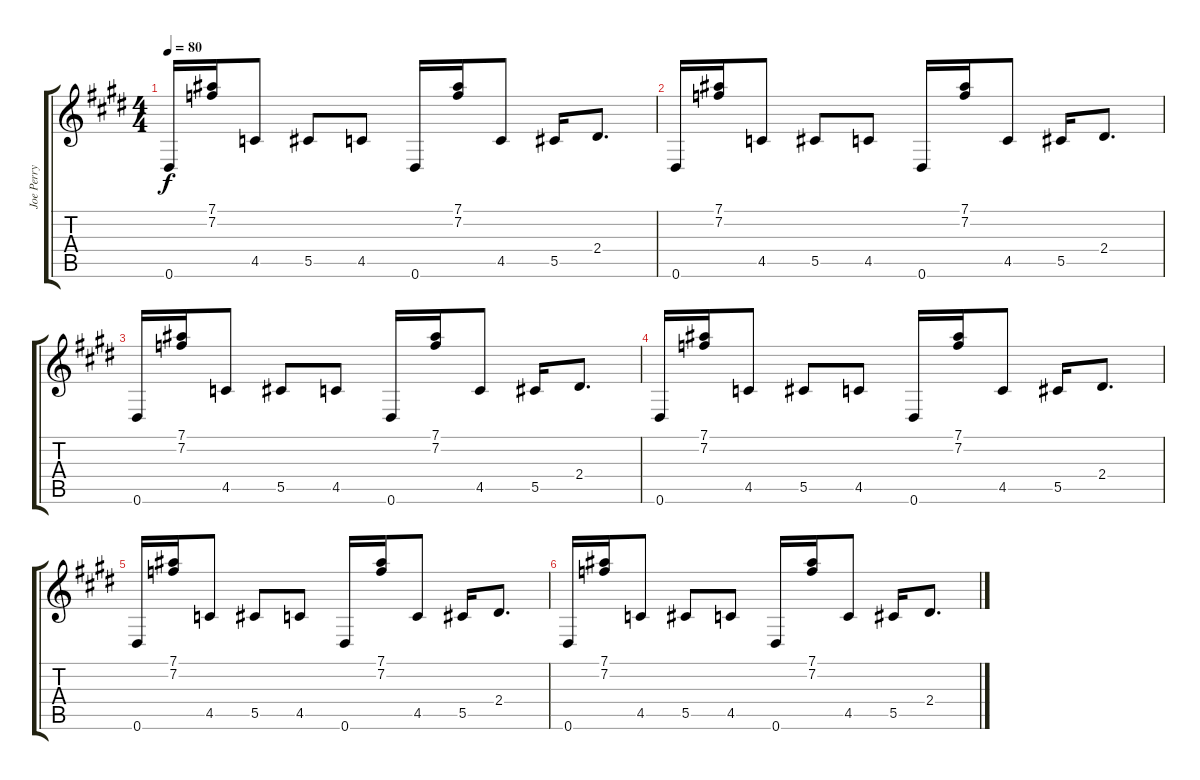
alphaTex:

\track ("Joe Perry" "Joe Perry") {instrument distortionguitar}
\staff {score tabs}
\tuning (Eb4 Bb3 Gb3 Db3 Ab2 Eb2) {hide}
\ts (4 4)
\tempo 80
\clef g2
\ks e
0.6.16{dy f volume 9 instrument distortionguitar} (7.1 7.2).16 4.5.8 5.5.8 4.5.8 0.6.16 (7.1 7.2).16 4.5.8 5.5.16 2.4.8{d} |
0.6.16{volume 9 instrument distortionguitar} (7.1 7.2).16 4.5.8 5.5.8 4.5.8 0.6.16 (7.1 7.2).16 4.5.8 5.5.16 2.4.8{d} |
0.6.16{volume 9 instrument distortionguitar} (7.1 7.2).16 4.5.8 5.5.8 4.5.8 0.6.16 (7.1 7.2).16 4.5.8 5.5.16 2.4.8{d} |
0.6.16{volume 9 instrument distortionguitar} (7.1 7.2).16 4.5.8 5.5.8 4.5.8 0.6.16 (7.1 7.2).16 4.5.8 5.5.16 2.4.8{d} |
0.6.16{volume 9 instrument distortionguitar} (7.1 7.2).16 4.5.8 5.5.8 4.5.8 0.6.16 (7.1 7.2).16 4.5.8 5.5.16 2.4.8{d} |
0.6.16{volume 9 instrument distortionguitar} (7.1 7.2).16 4.5.8 5.5.8 4.5.8 0.6.16 (7.1 7.2).16 4.5.8 5.5.16 2.4.8{d}
